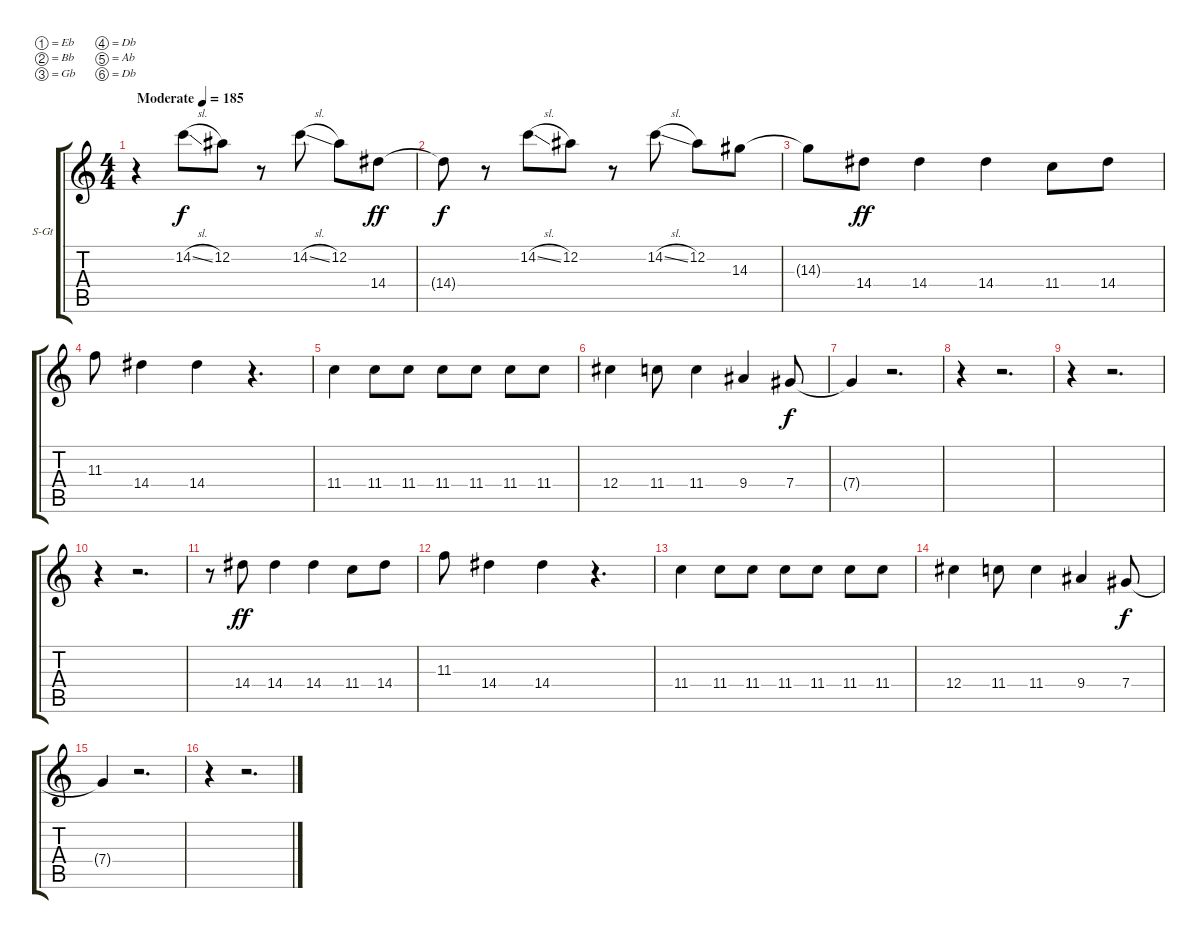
\bracketExtendMode groupsimilarinstruments
\firstSystemTrackNameOrientation horizontal
\otherSystemsTrackNameOrientation horizontal
\track ("Vocals" "S-Gt") {instrument altosax}
\staff {score tabs}
\tuning (Eb4 Bb3 Gb3 Db3 Ab2 Db2)
\displaytranspose 12
\ts (4 4)
\beaming (8 2 2 2 2)
\tempo (185 "Moderate")
\clef g2
\ks c
r.4{dy f instrument altosax} 14.2{sl}.8 12.2.8 r.8 14.2{sl}.8 12.2.8 14.4.8{dy ff} |
14.4{t}.8{dy f} r.8 14.2{sl}.8 12.2.8 r.8 14.2{sl}.8 12.2.8 14.3.8 |
14.3{t}.8 14.4.8{dy ff} 14.4.4 14.4.4 11.4.8 14.4.8 |
11.3.8 14.4.4 14.4.4 r.4{d} |
11.4.4 11.4.8 11.4.8 11.4.8 11.4.8 11.4.8 11.4.8 |
12.4.4 11.4.8 11.4.4 9.4.4 7.4.8{dy f} |
7.4{t}.4 r.2{d} |
r.4 r.2{d} |
r.4 r.2{d} |
r.4 r.2{d} |
r.8 14.4.8{dy ff} 14.4.4 14.4.4 11.4.8 14.4.8 |
11.3.8 14.4.4 14.4.4 r.4{d} |
11.4.4 11.4.8 11.4.8 11.4.8 11.4.8 11.4.8 11.4.8 |
12.4.4 11.4.8 11.4.4 9.4.4 7.4.8{dy f} |
7.4{t}.4 r.2{d} |
r.4 r.2{d}
